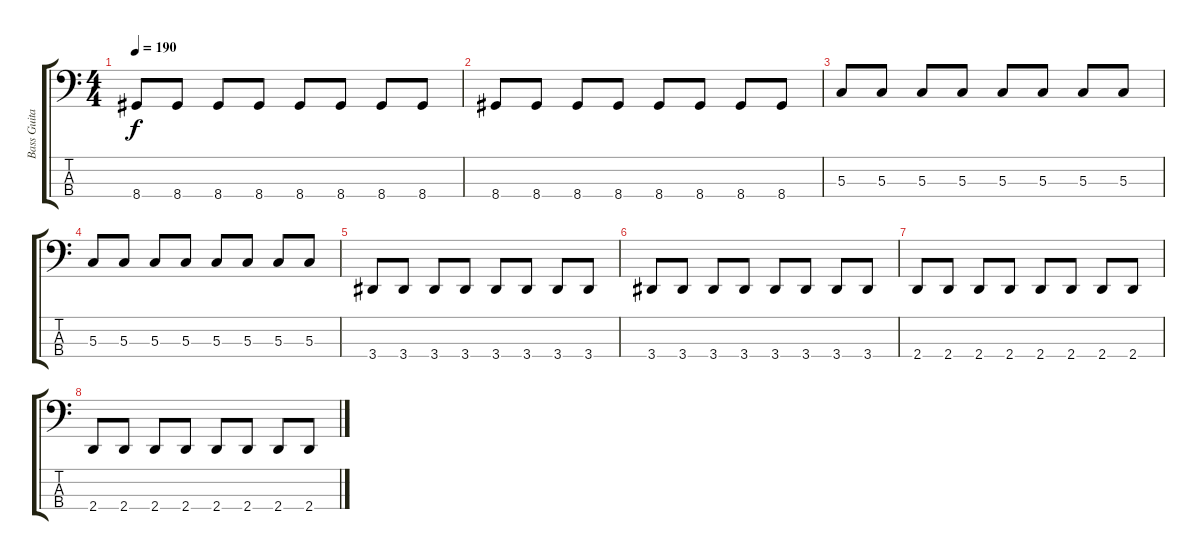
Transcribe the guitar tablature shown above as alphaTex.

\track ("Bass Guitar" "Bass Guita") {instrument electricbassfinger}
\staff {score tabs}
\tuning (F2 C2 G1 C1) {hide}
\ts (4 4)
\tempo 190
\clef f4
\ks c
8.4.8{dy f} 8.4.8 8.4.8 8.4.8 8.4.8 8.4.8 8.4.8 8.4.8 |
8.4.8 8.4.8 8.4.8 8.4.8 8.4.8 8.4.8 8.4.8 8.4.8 |
5.3.8 5.3.8 5.3.8 5.3.8 5.3.8 5.3.8 5.3.8 5.3.8 |
5.3.8 5.3.8 5.3.8 5.3.8 5.3.8 5.3.8 5.3.8 5.3.8 |
3.4.8 3.4.8 3.4.8 3.4.8 3.4.8 3.4.8 3.4.8 3.4.8 |
3.4.8 3.4.8 3.4.8 3.4.8 3.4.8 3.4.8 3.4.8 3.4.8 |
2.4.8 2.4.8 2.4.8 2.4.8 2.4.8 2.4.8 2.4.8 2.4.8 |
2.4.8 2.4.8 2.4.8 2.4.8 2.4.8 2.4.8 2.4.8 2.4.8
